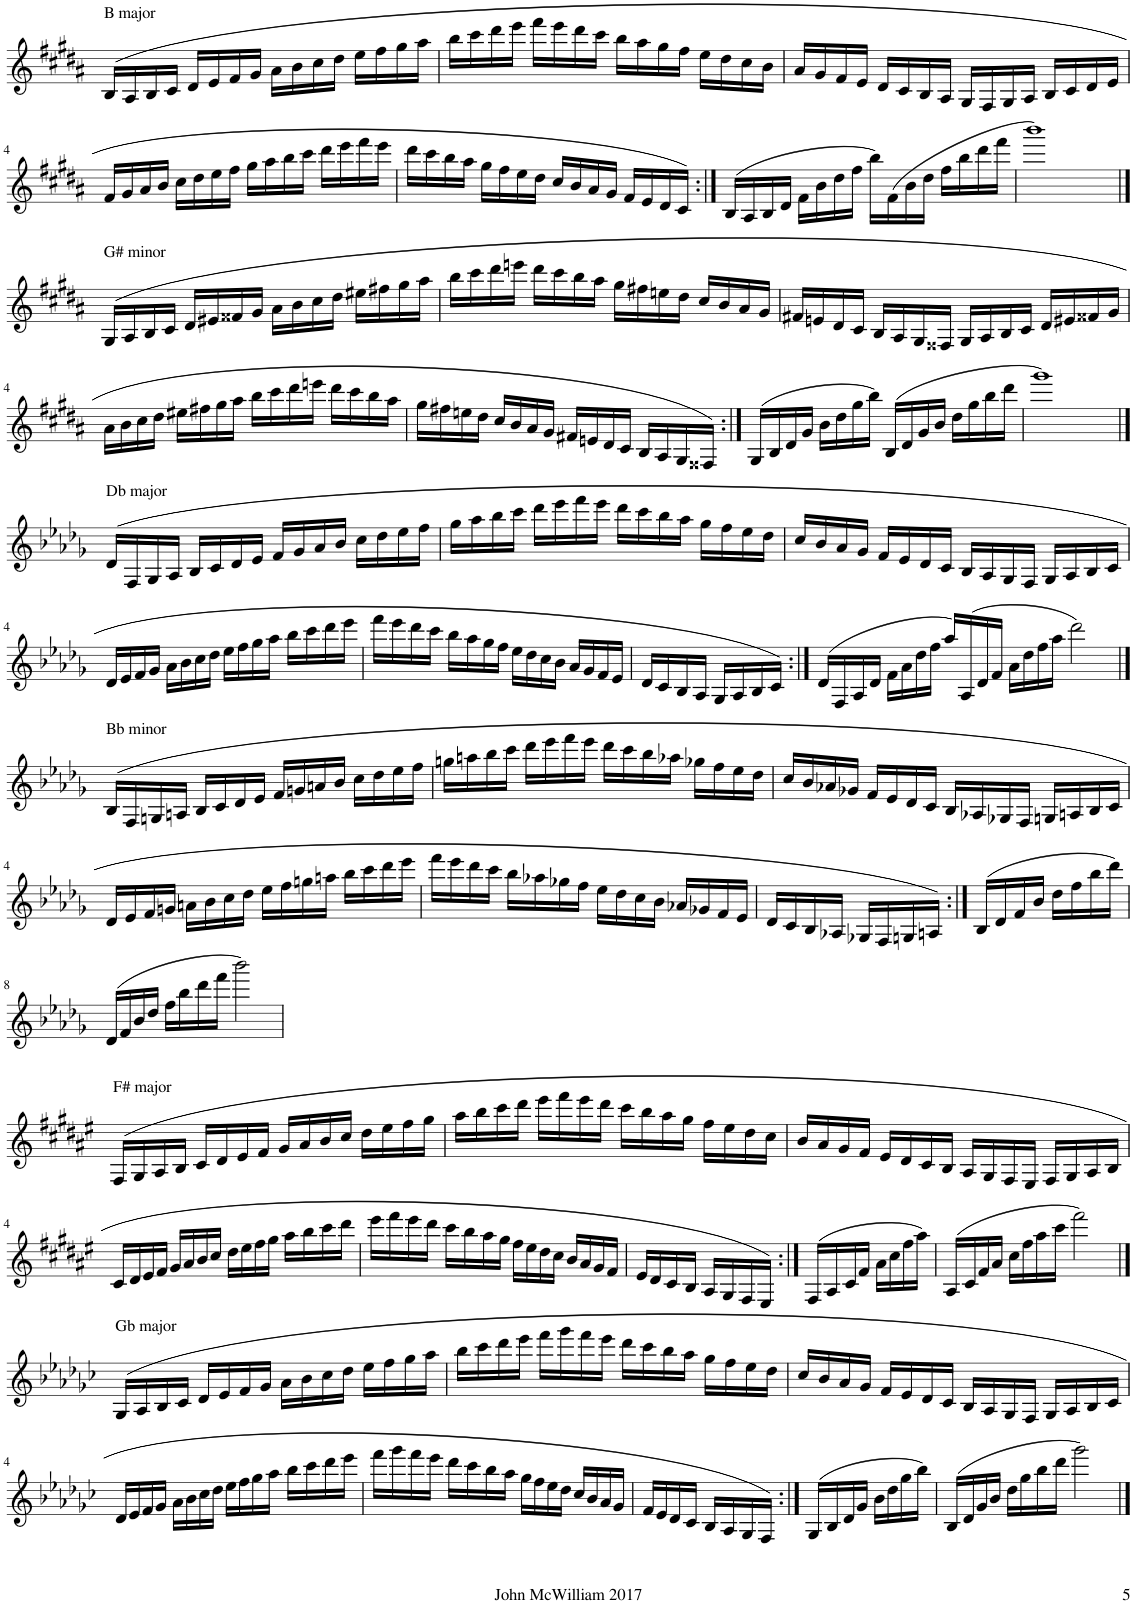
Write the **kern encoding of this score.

**kern
*part1
*staff1
*I"Piano
*I'Pno.
!!LO:PB:g=z
*clefG2
*k[f#c#g#d#a#]
*M4/4
*met(c)
=1
!LO:TX:a:t=B major
(16B/LL
16A#/
16B/
16c#/JJ
16d#/LL
16e/
16f#/
16g#/JJ
16a#\LL
16b\
16cc#\
16dd#\JJ
16ee\LL
16ff#\
16gg#\
16aa#\JJ
=2
16bb\LL
16ccc#\
16ddd#\
16eee\JJ
16fff#\LL
16eee\
16ddd#\
16ccc#\JJ
16bb\LL
16aa#\
16gg#\
16ff#\JJ
16ee\LL
16dd#\
16cc#\
16b\JJ
=3
16a#/LL
16g#/
16f#/
16e/JJ
16d#/LL
16c#/
16B/
16A#/JJ
16G#/LL
16F#/
16G#/
16A#/JJ
16B/LL
16c#/
16d#/
16e/JJ
!!LO:LB:g=z
=4
16f#/LL
16g#/
16a#/
16b/JJ
16cc#\LL
16dd#\
16ee\
16ff#\JJ
16gg#\LL
16aa#\
16bb\
16ccc#\JJ
16ddd#\LL
16eee\
16fff#\
16eee\JJ
=5
16ddd#\LL
16ccc#\
16bb\
16aa#\JJ
16gg#\LL
16ff#\
16ee\
16dd#\JJ
16cc#/LL
16b/
16a#/
16g#/JJ
16f#/LL
16e/
16d#/
16c#/JJ)
=6:|!
(16B/LL
16A#/
16B/
16d#/JJ
16f#\LL
16b\
16dd#\
16ff#\JJ
16bb\LL)
(16f#\
16b\
16dd#\JJ
16ff#\LL
16bb\
16ddd#\
16fff#\JJ
=7
1bbb)
!!LO:LB:g=z
==1
!LO:TX:a:t=G# minor
(16G#/LL
16A#/
16B/
16c#/JJ
16d#/LL
16e#X/
16f##X/
16g#/JJ
16a#\LL
16b\
16cc#\
16dd#\JJ
16ee#X\LL
16ff#X\
16gg#\
16aa#\JJ
=2
16bb\LL
16ccc#\
16ddd#\
16eeen\JJ
16ddd#\LL
16ccc#\
16bb\
16aa#\JJ
16gg#\LL
16ff#X\
16een\
16dd#\JJ
16cc#/LL
16b/
16a#/
16g#/JJ
=3
16f#X/LL
16en/
16d#/
16c#/JJ
16B/LL
16A#/
16G#/
16F##X/JJ
16G#/LL
16A#/
16B/
16c#/JJ
16d#/LL
16e#X/
16f##X/
16g#/JJ
!!LO:LB:g=z
=4
16a#\LL
16b\
16cc#\
16dd#\JJ
16ee#X\LL
16ff#X\
16gg#\
16aa#\JJ
16bb\LL
16ccc#\
16ddd#\
16eeen\JJ
16ddd#\LL
16ccc#\
16bb\
16aa#\JJ
=5
16gg#\LL
16ff#X\
16een\
16dd#\JJ
16cc#/LL
16b/
16a#/
16g#/JJ
16f#X/LL
16en/
16d#/
16c#/JJ
16B/LL
16A#/
16G#/
16F##X/JJ)
=6:|!
(16G#/LL
16B/
16d#/
16g#/JJ
16b\LL
16dd#\
16gg#\
16bb\JJ)
(16B/LL
16d#/
16g#/
16b/JJ
16dd#\LL
16gg#\
16bb\
16ddd#\JJ
=7
1ggg#)
!!LO:LB:g=z
==1
*k[b-e-a-d-g-]
!LO:TX:a:t=Db major
(16d-/LL
16F/
16G-/
16A-/JJ
16B-/LL
16c/
16d-/
16e-/JJ
16f/LL
16g-/
16a-/
16b-/JJ
16cc\LL
16dd-\
16ee-\
16ff\JJ
=2
16gg-\LL
16aa-\
16bb-\
16ccc\JJ
16ddd-\LL
16eee-\
16fff\
16eee-\JJ
16ddd-\LL
16ccc\
16bb-\
16aa-\JJ
16gg-\LL
16ff\
16ee-\
16dd-\JJ
=3
16cc/LL
16b-/
16a-/
16g-/JJ
16f/LL
16e-/
16d-/
16c/JJ
16B-/LL
16A-/
16G-/
16F/JJ
16G-/LL
16A-/
16B-/
16c/JJ
!!LO:LB:g=z
=4
16d-/LL
16e-/
16f/
16g-/JJ
16a-\LL
16b-\
16cc\
16dd-\JJ
16ee-\LL
16ff\
16gg-\
16aa-\JJ
16bb-\LL
16ccc\
16ddd-\
16eee-\JJ
=5
16fff\LL
16eee-\
16ddd-\
16ccc\JJ
16bb-\LL
16aa-\
16gg-\
16ff\JJ
16ee-\LL
16dd-\
16cc\
16b-\JJ
16a-/LL
16g-/
16f/
16e-/JJ
=6
16d-/LL
16c/
16B-/
16A-/JJ
16G-/LL
16A-/
16B-/
16c/JJ)
=7:|!
(16d-/LL
16F/
16A-/
16d-/JJ
16f\LL
16a-\
16dd-\
16ff\JJ
16aa-/LL)
(16A-/
16d-/
16f/JJ
16a-\LL
16dd-\
16ff\
16aa-\JJ
2ddd-\)
!!LO:LB:g=z
==1
!LO:TX:a:t=Bb minor
(16B-/LL
16F/
16Gn/
16An/JJ
16B-/LL
16c/
16d-/
16e-/JJ
16f/LL
16gn/
16an/
16b-/JJ
16cc\LL
16dd-\
16ee-\
16ff\JJ
=2
16ggn\LL
16aan\
16bb-\
16ccc\JJ
16ddd-\LL
16eee-\
16fff\
16eee-\JJ
16ddd-\LL
16ccc\
16bb-\
16aa-X\JJ
16gg-X\LL
16ff\
16ee-\
16dd-\JJ
=3
16cc/LL
16b-/
16a-X/
16g-X/JJ
16f/LL
16e-/
16d-/
16c/JJ
16B-/LL
16A-X/
16G-X/
16F/JJ
16Gn/LL
16An/
16B-/
16c/JJ
!!LO:LB:g=z
=4
16d-/LL
16e-/
16f/
16gn/JJ
16an\LL
16b-\
16cc\
16dd-\JJ
16ee-\LL
16ff\
16ggn\
16aan\JJ
16bb-\LL
16ccc\
16ddd-\
16eee-\JJ
=5
16fff\LL
16eee-\
16ddd-\
16ccc\JJ
16bb-\LL
16aa-X\
16gg-X\
16ff\JJ
16ee-\LL
16dd-\
16cc\
16b-\JJ
16a-X/LL
16g-X/
16f/
16e-/JJ
=6
16d-/LL
16c/
16B-/
16A-X/JJ
16G-X/LL
16F/
16Gn/
16An/JJ)
=7:|!
(16B-/LL
16d-/
16f/
16b-/JJ
16dd-\LL
16ff\
16bb-\
16ddd-\JJ)
!!LO:LB:g=z
=8
(16d-/LL
16f/
16b-/
16dd-/JJ
16ff\LL
16bb-\
16ddd-\
16fff\JJ
2bbb-\)
!!LO:LB:g=z
=1
*k[f#c#g#d#a#e#]
!LO:TX:a:t=F# major
(16F#/LL
16G#/
16A#/
16B/JJ
16c#/LL
16d#/
16e#/
16f#/JJ
16g#/LL
16a#/
16b/
16cc#/JJ
16dd#\LL
16ee#\
16ff#\
16gg#\JJ
=2
16aa#\LL
16bb\
16ccc#\
16ddd#\JJ
16eee#\LL
16fff#\
16eee#\
16ddd#\JJ
16ccc#\LL
16bb\
16aa#\
16gg#\JJ
16ff#\LL
16ee#\
16dd#\
16cc#\JJ
=3
16b/LL
16a#/
16g#/
16f#/JJ
16e#/LL
16d#/
16c#/
16B/JJ
16A#/LL
16G#/
16F#/
16E#/JJ
16F#/LL
16G#/
16A#/
16B/JJ
!!LO:LB:g=z
=4
16c#/LL
16d#/
16e#/
16f#/JJ
16g#/LL
16a#/
16b/
16cc#/JJ
16dd#\LL
16ee#\
16ff#\
16gg#\JJ
16aa#\LL
16bb\
16ccc#\
16ddd#\JJ
=5
16eee#\LL
16fff#\
16eee#\
16ddd#\JJ
16ccc#\LL
16bb\
16aa#\
16gg#\JJ
16ff#\LL
16ee#\
16dd#\
16cc#\JJ
16b/LL
16a#/
16g#/
16f#/JJ
=6
16e#/LL
16d#/
16c#/
16B/JJ
16A#/LL
16G#/
16F#/
16E#/JJ)
=7:|!
(16F#/LL
16A#/
16c#/
16f#/JJ
16a#\LL
16cc#\
16ff#\
16aa#\JJ)
=8
(16A#/LL
16c#/
16f#/
16a#/JJ
16cc#\LL
16ff#\
16aa#\
16ccc#\JJ
2fff#\)
!!LO:LB:g=z
==1
*k[b-e-a-d-g-c-]
!LO:TX:a:t=Gb major
(16G-/LL
16A-/
16B-/
16c-/JJ
16d-/LL
16e-/
16f/
16g-/JJ
16a-\LL
16b-\
16cc-\
16dd-\JJ
16ee-\LL
16ff\
16gg-\
16aa-\JJ
=2
16bb-\LL
16ccc-\
16ddd-\
16eee-\JJ
16fff\LL
16ggg-\
16fff\
16eee-\JJ
16ddd-\LL
16ccc-\
16bb-\
16aa-\JJ
16gg-\LL
16ff\
16ee-\
16dd-\JJ
=3
16cc-/LL
16b-/
16a-/
16g-/JJ
16f/LL
16e-/
16d-/
16c-/JJ
16B-/LL
16A-/
16G-/
16F/JJ
16G-/LL
16A-/
16B-/
16c-/JJ
!!LO:LB:g=z
=4
16d-/LL
16e-/
16f/
16g-/JJ
16a-\LL
16b-\
16cc-\
16dd-\JJ
16ee-\LL
16ff\
16gg-\
16aa-\JJ
16bb-\LL
16ccc-\
16ddd-\
16eee-\JJ
=5
16fff\LL
16ggg-\
16fff\
16eee-\JJ
16ddd-\LL
16ccc-\
16bb-\
16aa-\JJ
16gg-\LL
16ff\
16ee-\
16dd-\JJ
16cc-/LL
16b-/
16a-/
16g-/JJ
=6
16f/LL
16e-/
16d-/
16c-/JJ
16B-/LL
16A-/
16G-/
16F/JJ)
=7:|!
(16G-/LL
16B-/
16d-/
16g-/JJ
16b-\LL
16dd-\
16gg-\
16bb-\JJ)
=8
(16B-/LL
16d-/
16g-/
16b-/JJ
16dd-\LL
16gg-\
16bb-\
16ddd-\JJ
2ggg-\)
==
*-
